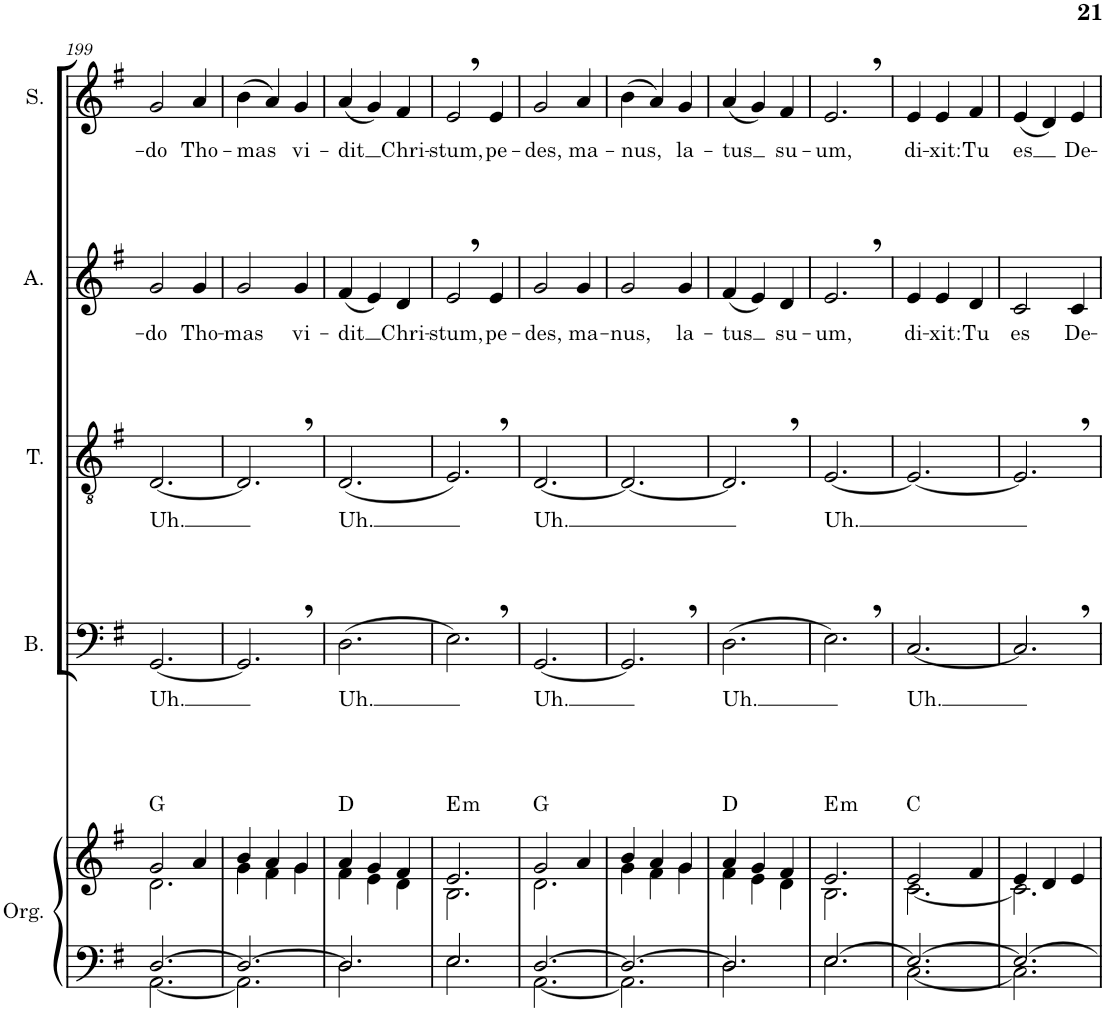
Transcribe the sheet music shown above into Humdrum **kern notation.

**kern	**kern	**harte	**kern	**text	**kern	**text	**kern	**text	**kern	**text
*part5	*part5	*part5	*part4	*part4	*part3	*part3	*part2	*part2	*part1	*part1
*staff6	*staff5	*	*staff4	*staff4	*staff3	*staff3	*staff2	*staff2	*staff1	*staff1
*I"Órgano	*	*	*I"Bajo	*	*I"Tenor	*	*I"Alto	*	*I"Soprano	*
*	*	*	*I'B.	*	*I'T.	*	*I'A.	*	*I'S.	*
!!LO:PB:g=z
*clefF4	*clefG2	*	*clefF4	*	*clefGv2	*	*clefG2	*	*clefG2	*
*k[f#]	*k[f#]	*	*k[f#]	*	*k[f#]	*	*k[f#]	*	*k[f#]	*
*M3/4	*M3/4	*	*M3/4	*	*M3/4	*	*M3/4	*	*M3/4	*
=199	=199	=199	=199	=199	=199	=199	=199	=199	=199	=199
*^	*^	*	*	*	*	*	*	*	*	*
!	!	!	!	!	!	!LO:LY:b	!	!LO:LY:b	!	!LO:LY:b	!	!LO:LY:b
[2.D/	[2.AA\	2g/	2.d\	G:maj	[2.GG/	Uh.	[2.D/	Uh.	2g/	-do	2g/	-do
!	!	!	!	!	!	!	!	!	!	!LO:LY:b	!	!LO:LY:b
.	.	4a/	.	.	.	.	.	.	4g/	Tho-	4a/	Tho-
=200	=200	=200	=200	=200	=200	=200	=200	=200	=200	=200	=200	=200
!	!	!	!	!	!	!	!	!	!	!LO:LY:b	!	!LO:LY:b
2.D/_	2.AA\]	4b/	4g\	.	2.GG,/]	.	2.D,/]	.	2g/	-mas	(4b\	-mas
.	.	4a/	4f#\	.	.	.	.	.	.	.	4a/)	.
!	!	!	!	!	!	!	!	!	!	!LO:LY:b	!	!LO:LY:b
.	.	4g/	4g\	.	.	.	.	.	4g/	vi-	4g/	vi-
=201	=201	=201	=201	=201	=201	=201	=201	=201	=201	=201	=201	=201
!	!	!	!	!	!	!LO:LY:b	!	!LO:LY:b	!	!LO:LY:b	!	!LO:LY:b
2.D/]	2.D\	4a/	4f#\	D:maj	(2.D\	Uh.	(2.D/	Uh.	(4f#/	-dit	(4a/	-dit
.	.	4g/	4e\	.	.	.	.	.	4e/)	.	4g/)	.
!	!	!	!	!	!	!	!	!	!	!LO:LY:b	!	!LO:LY:b
.	.	4f#/	4d\	.	.	.	.	.	4d/	Chri-	4f#/	Chri-
=202	=202	=202	=202	=202	=202	=202	=202	=202	=202	=202	=202	=202
!	!	!	!	!LO:H:kt=m	!	!	!	!	!	!LO:LY:b	!	!LO:LY:b
2.E/	2.E\	2.e/	2.B\	E:min	2.E,\)	.	2.E,/)	.	2e,/	-stum,	2e,/	-stum,
!	!	!	!	!	!	!	!	!	!	!LO:LY:b	!	!LO:LY:b
.	.	.	.	.	.	.	.	.	4e/	pe-	4e/	pe-
=203	=203	=203	=203	=203	=203	=203	=203	=203	=203	=203	=203	=203
!	!	!	!	!	!	!LO:LY:b	!	!LO:LY:b	!	!LO:LY:b	!	!LO:LY:b
[2.D/	[2.AA\	2g/	2.d\	G:maj	[2.GG/	Uh.	[2.D/	Uh.	2g/	-des,	2g/	-des,
!	!	!	!	!	!	!	!	!	!	!LO:LY:b	!	!LO:LY:b
.	.	4a/	.	.	.	.	.	.	4g/	ma-	4a/	ma-
=204	=204	=204	=204	=204	=204	=204	=204	=204	=204	=204	=204	=204
!	!	!	!	!	!	!	!	!	!	!LO:LY:b	!	!LO:LY:b
2.D/_	2.AA\]	4b/	4g\	.	2.GG,/]	.	2.D/_	.	2g/	-nus,	(4b\	-nus,
.	.	4a/	4f#\	.	.	.	.	.	.	.	4a/)	.
!	!	!	!	!	!	!	!	!	!	!LO:LY:b	!	!LO:LY:b
.	.	4g/	4g\	.	.	.	.	.	4g/	la-	4g/	la-
=205	=205	=205	=205	=205	=205	=205	=205	=205	=205	=205	=205	=205
!	!	!	!	!	!	!LO:LY:b	!	!	!	!LO:LY:b	!	!LO:LY:b
2.D/]	2.D\	4a/	4f#\	D:maj	(2.D\	Uh.	2.D,/]	.	(4f#/	-tus	(4a/	-tus
.	.	4g/	4e\	.	.	.	.	.	4e/)	.	4g/)	.
!	!	!	!	!	!	!	!	!	!	!LO:LY:b	!	!LO:LY:b
.	.	4f#/	4d\	.	.	.	.	.	4d/	su-	4f#/	su-
=206	=206	=206	=206	=206	=206	=206	=206	=206	=206	=206	=206	=206
!	!	!	!	!LO:H:kt=m	!	!	!	!LO:LY:b	!	!LO:LY:b	!	!LO:LY:b
[2.E/	2.E\	2.e/	2.B\	E:min	2.E,\)	.	[2.E/	Uh.	2.e,/	-um,	2.e,/	-um,
=207	=207	=207	=207	=207	=207	=207	=207	=207	=207	=207	=207	=207
!	!	!	!	!	!	!LO:LY:b	!	!	!	!LO:LY:b	!	!LO:LY:b
2.E/_	[2.C\	2e/	[2.c\	C:maj	[2.C/	Uh.	2.E/_	.	4e/	di-	4e/	di-
!	!	!	!	!	!	!	!	!	!	!LO:LY:b	!	!LO:LY:b
.	.	.	.	.	.	.	.	.	4e/	-xit:	4e/	-xit:
!	!	!	!	!	!	!	!	!	!	!LO:LY:b	!	!LO:LY:b
.	.	4f#/	.	.	.	.	.	.	4d/	Tu	4f#/	Tu
=208	=208	=208	=208	=208	=208	=208	=208	=208	=208	=208	=208	=208
!	!	!	!	!	!	!	!	!	!	!LO:LY:b	!	!LO:LY:b
2.E/_	2.C\]	4e/	2.c\]	.	2.C,/]	.	2.E,/]	.	2c/	es	(4e/	es
.	.	4d/	.	.	.	.	.	.	.	.	4d/)	.
!	!	!	!	!	!	!	!	!	!	!LO:LY:b	!	!LO:LY:b
.	.	4e/	.	.	.	.	.	.	4c/	De-	4e/	De-
*v	*v	*	*	*	*	*	*	*	*	*	*	*
*	*v	*v	*	*	*	*	*	*	*	*	*
=	=	=	=	=	=	=	=	=	=	=
*-	*-	*-	*-	*-	*-	*-	*-	*-	*-	*-
